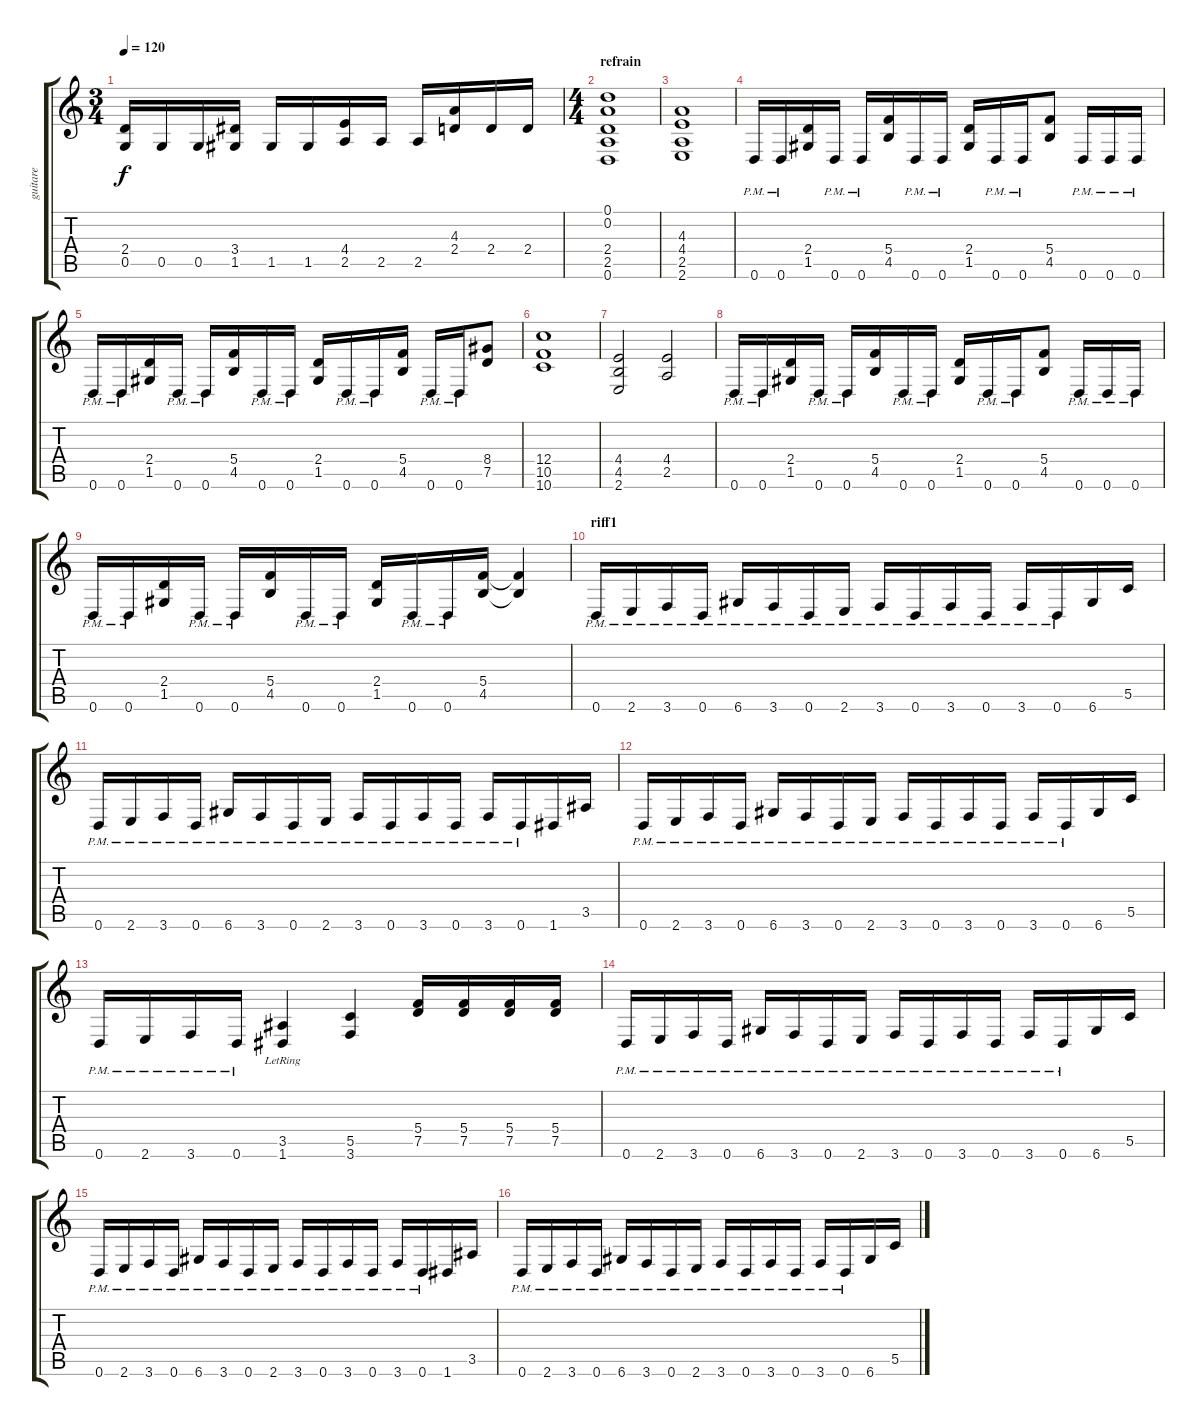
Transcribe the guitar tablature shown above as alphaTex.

\track ("guitare" "guitare") {instrument distortionguitar}
\staff {score tabs}
\tuning (D4 A3 F3 C3 G2 D2) {hide}
\ts (3 4)
\tempo 120
\clef g2
\ks c
(2.4 0.5).16{dy f} 0.5.16 0.5.16 (3.4 1.5).16 1.5.16 1.5.16 (4.4 2.5).16 2.5.16 2.5.16 (4.3 2.4).16 2.4.16 2.4.16 |
\ts (4 4)
\section ("" "refrain")
(0.1 0.2 2.4 2.5 0.6).1 |
(4.3 4.4 2.5 2.6).1 |
0.6{pm}.16 0.6{pm}.16 (2.4 1.5).16 0.6{pm}.16 0.6{pm}.16 (5.4 4.5).16 0.6{pm}.16 0.6{pm}.16 (2.4 1.5).16 0.6{pm}.16 0.6{pm}.16 (5.4 4.5).8 0.6{pm}.16 0.6{pm}.16 0.6{pm}.16 |
0.6{pm}.16 0.6{pm}.16 (2.4 1.5).16 0.6{pm}.16 0.6{pm}.16 (5.4 4.5).16 0.6{pm}.16 0.6{pm}.16 (2.4 1.5).16 0.6{pm}.16 0.6{pm}.16 (5.4 4.5).16 0.6{pm}.16 0.6{pm}.16 (8.4 7.5).8 |
(12.4 10.5 10.6).1 |
(4.4 4.5 2.6).2 (4.4 2.5).2 |
0.6{pm}.16 0.6{pm}.16 (2.4 1.5).16 0.6{pm}.16 0.6{pm}.16 (5.4 4.5).16 0.6{pm}.16 0.6{pm}.16 (2.4 1.5).16 0.6{pm}.16 0.6{pm}.16 (5.4 4.5).8 0.6{pm}.16 0.6{pm}.16 0.6{pm}.16 |
0.6{pm}.16 0.6{pm}.16 (2.4 1.5).16 0.6{pm}.16 0.6{pm}.16 (5.4 4.5).16 0.6{pm}.16 0.6{pm}.16 (2.4 1.5).16 0.6{pm}.16 0.6{pm}.16 (5.4 4.5).16 (5.4{t} 4.5{t}).4 |
\section ("" "riff1")
0.6{pm}.16 2.6{pm}.16 3.6{pm}.16 0.6{pm}.16 6.6{pm}.16 3.6{pm}.16 0.6{pm}.16 2.6{pm}.16 3.6{pm}.16 0.6{pm}.16 3.6{pm}.16 0.6{pm}.16 3.6{pm}.16 0.6{pm}.16 6.6.16 5.5.16 |
0.6{pm}.16 2.6{pm}.16 3.6{pm}.16 0.6{pm}.16 6.6{pm}.16 3.6{pm}.16 0.6{pm}.16 2.6{pm}.16 3.6{pm}.16 0.6{pm}.16 3.6{pm}.16 0.6{pm}.16 3.6{pm}.16 0.6{pm}.16 1.6.16 3.5.16 |
0.6{pm}.16 2.6{pm}.16 3.6{pm}.16 0.6{pm}.16 6.6{pm}.16 3.6{pm}.16 0.6{pm}.16 2.6{pm}.16 3.6{pm}.16 0.6{pm}.16 3.6{pm}.16 0.6{pm}.16 3.6{pm}.16 0.6{pm}.16 6.6.16 5.5.16 |
0.6{pm}.16 2.6{pm}.16 3.6{pm}.16 0.6{pm}.16 (3.5 1.6{lr}).4 (5.5 3.6).4 (5.4 7.5).16 (5.4 7.5).16 (5.4 7.5).16 (5.4 7.5).16 |
0.6{pm}.16 2.6{pm}.16 3.6{pm}.16 0.6{pm}.16 6.6{pm}.16 3.6{pm}.16 0.6{pm}.16 2.6{pm}.16 3.6{pm}.16 0.6{pm}.16 3.6{pm}.16 0.6{pm}.16 3.6{pm}.16 0.6{pm}.16 6.6.16 5.5.16 |
0.6{pm}.16 2.6{pm}.16 3.6{pm}.16 0.6{pm}.16 6.6{pm}.16 3.6{pm}.16 0.6{pm}.16 2.6{pm}.16 3.6{pm}.16 0.6{pm}.16 3.6{pm}.16 0.6{pm}.16 3.6{pm}.16 0.6{pm}.16 1.6.16 3.5.16 |
0.6{pm}.16 2.6{pm}.16 3.6{pm}.16 0.6{pm}.16 6.6{pm}.16 3.6{pm}.16 0.6{pm}.16 2.6{pm}.16 3.6{pm}.16 0.6{pm}.16 3.6{pm}.16 0.6{pm}.16 3.6{pm}.16 0.6{pm}.16 6.6.16 5.5.16
